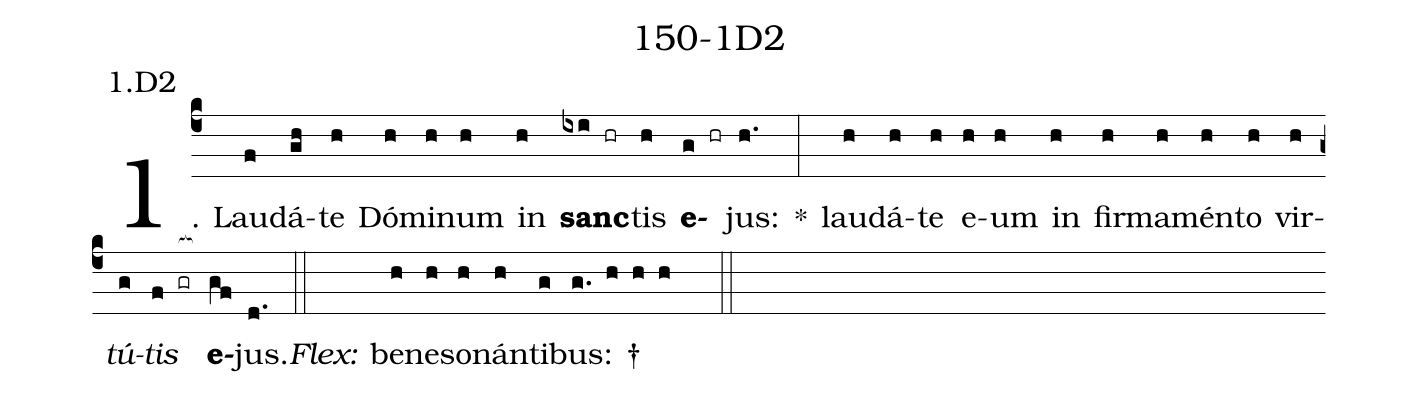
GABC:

name: 150-1D2;
annotation: 1.D2;
%%
(c4)1. Lau(f)dá(gh)te(h) Dó(h)mi(h)num(h) in(h) <b>sanc</b>(ixi hr)tis(h) <b>e</b>(g hr)jus:(h.) *(:) lau(h)dá(h)te(h) e(h)um(h) in(h) fir(h)ma(h)mén(h)to(h) vir(h)<i>tú</i>(g)<i>tis</i>(f gr[ocb:1{]) <b>e</b>(gf[ocb:0}])jus.(d.) (::)
<i>Flex:</i>()  be(h)ne(h)so(h)nán(h)ti(g)bus: †(g. h h h  ::)
